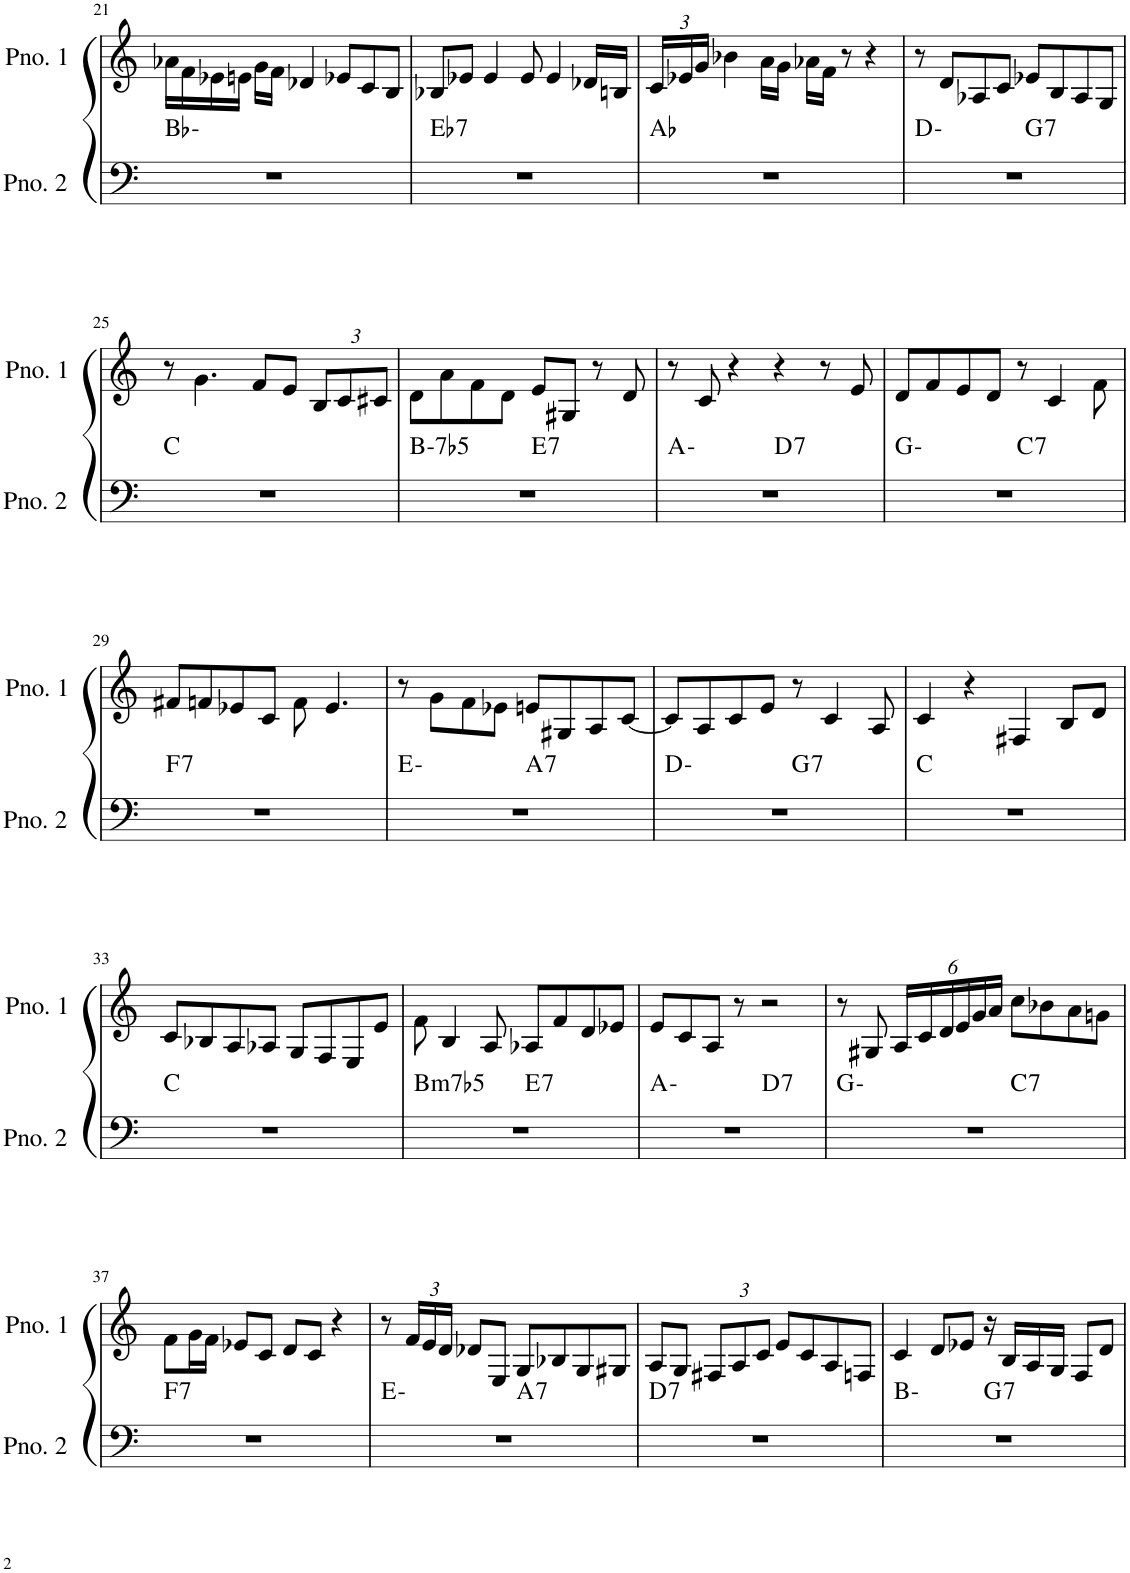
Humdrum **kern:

**kern	**harte	**kern
*part2	*part2	*part1
*staff2	*	*staff1
*I"ピアノ 2	*	*I"ピアノ 1
!!LO:PB:g=z
*clefF4	*	*clefG2
*k[]	*	*k[]
*M4/4	*	*M4/4
=21	=21	=21
1r	Bb:min	16a-X\LL
.	.	16f\
.	.	16e-X\
.	.	16en\JJ
.	.	16g\LL
.	.	16f\JJ
.	.	4d-X/
.	.	8e-X/L
.	.	8c/
.	.	8B/J
=22	=22	=22
!	!LO:H:kt=7	!
1r	Eb:7	8B-X/L
.	.	8e-X/J
.	.	4e-/
.	.	8e-/
.	.	4e-/
.	.	16d-X/LL
.	.	16Bn/JJ
=23	=23	=23
*	*	*Xbrackettup
1r	Ab:maj	24c/LL
.	.	24e-X/
.	.	24g/JJ
.	.	4b-X\
.	.	16a\LL
.	.	16g\JJ
.	.	16a-X\LL
.	.	16f\JJ
.	.	8r
.	.	4r
=24	=24	=24
*^	*	*
1r	2ryy	D:min	8r
.	.	.	8d/L
.	.	.	8A-X/
.	.	.	8c/J
!	!	!LO:H:kt=7	!
.	2ryy	G:7	8e-X/L
.	.	.	8B/
.	.	.	8A-/
.	.	.	8G/J
*v	*v	*	*
!!LO:LB:g=z
=25	=25	=25
1r	C:maj	8r
.	.	4.g\
.	.	8f/L
.	.	8e/J
.	.	12B/L
.	.	12c/
.	.	12c#X/J
=26	=26	=26
!	!LO:H:kt=-7b5	!
*^	*	*
1r	2ryy	B:hdim7	8d\L
.	.	.	8a\
.	.	.	8f\
.	.	.	8d\J
!	!	!LO:H:kt=7	!
.	2ryy	E:7	8e/L
.	.	.	8G#X/J
.	.	.	8r
.	.	.	8d/
=27	=27	=27	=27
1r	2ryy	A:min	8r
.	.	.	8c/
.	.	.	4r
!	!	!LO:H:kt=7	!
.	2ryy	D:7	4r
.	.	.	8r
.	.	.	8e/
=28	=28	=28	=28
1r	2ryy	G:min	8d/L
.	.	.	8f/
.	.	.	8e/
.	.	.	8d/J
!	!	!LO:H:kt=7	!
.	2ryy	C:7	8r
.	.	.	4c/
.	.	.	8f\
!!LO:LB:g=z
=29	=29	=29	=29
!	!	!LO:H:kt=7	!
*v	*v	*	*
1r	F:7	8f#X/L
.	.	8fn/
.	.	8e-X/
.	.	8c/J
.	.	8f\
.	.	4.e-/
=30	=30	=30
*^	*	*
1r	2ryy	E:min	8r
.	.	.	8g\L
.	.	.	8f\
.	.	.	8e-X\J
!	!	!LO:H:kt=7	!
.	2ryy	A:7	8en/L
.	.	.	8G#X/
.	.	.	8A/
.	.	.	[8c/J
=31	=31	=31	=31
1r	2ryy	D:min	8c/L]
.	.	.	8A/
.	.	.	8c/
.	.	.	8e/J
!	!	!LO:H:kt=7	!
.	2ryy	G:7	8r
.	.	.	4c/
.	.	.	8A/
*v	*v	*	*
=32	=32	=32
1r	C:maj	4c/
.	.	4r
.	.	4F#X/
.	.	8B/L
.	.	8d/J
!!LO:LB:g=z
=33	=33	=33
1r	C:maj	8c/L
.	.	8B-X/
.	.	8A/
.	.	8A-X/J
.	.	8G/L
.	.	8F/
.	.	8E/
.	.	8e/J
=34	=34	=34
!	!LO:H:kt=m7b5	!
*^	*	*
1r	2ryy	B:hdim7	8f\
.	.	.	4B/
.	.	.	8A/
!	!	!LO:H:kt=7	!
.	2ryy	E:7	8A-X/L
.	.	.	8f/
.	.	.	8d/
.	.	.	8e-X/J
=35	=35	=35	=35
1r	2ryy	A:min	8e/L
.	.	.	8c/
.	.	.	8A/J
.	.	.	8r
!	!	!LO:H:kt=7	!
.	2ryy	D:7	2r
=36	=36	=36	=36
1r	2ryy	G:min	8r
.	.	.	8G#X/
.	.	.	24A/LL
.	.	.	24c/
.	.	.	24d/
.	.	.	24e/
.	.	.	24g/
.	.	.	24a/JJ
!	!	!LO:H:kt=7	!
.	2ryy	C:7	8cc\L
.	.	.	8b-X\
.	.	.	8a\
.	.	.	8gn\J
!!LO:LB:g=z
=37	=37	=37	=37
!	!	!LO:H:kt=7	!
*v	*v	*	*
1r	F:7	8f\L
.	.	16g\L
.	.	16f\JJ
.	.	8e-X/L
.	.	8c/J
.	.	8d/L
.	.	8c/J
.	.	4r
=38	=38	=38
*^	*	*
1r	2ryy	E:min	8r
.	.	.	24f/LL
.	.	.	24e/
.	.	.	24d/JJ
.	.	.	8d-X/L
.	.	.	8E/J
!	!	!LO:H:kt=7	!
.	2ryy	A:7	8G/L
.	.	.	8B-X/
.	.	.	8G/
.	.	.	8G#X/J
=39	=39	=39	=39
!	!	!LO:H:kt=7	!
*v	*v	*	*
1r	D:7	8A/L
.	.	8G/J
.	.	12F#X/L
.	.	12A/
.	.	12c/J
.	.	8e/L
.	.	8c/
.	.	8A/
.	.	8Fn/J
=40	=40	=40
*^	*	*
1r	2ryy	B:min	4c/
.	.	.	8d/L
.	.	.	8e-X/J
!	!	!LO:H:kt=7	!
.	2ryy	G:7	16r
.	.	.	16B/LL
.	.	.	16A/
.	.	.	16G/JJ
.	.	.	8F/L
.	.	.	8d/J
*v	*v	*	*
=	=	=
*-	*-	*-
